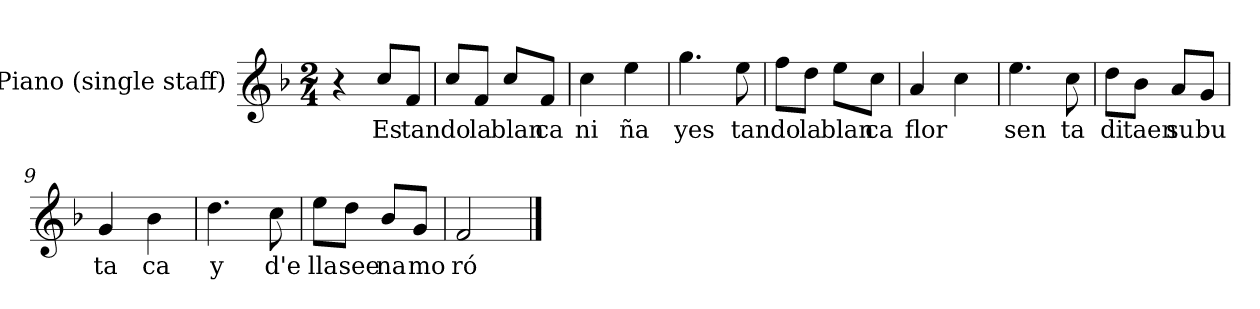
**kern	**text
*part1	*part1
*staff1	*staff1
*I"Piano (single staff)	*
*I'Pno.	*
*stria5	*
*clefG2	*
*k[b-]	*
*F:	*
*M2/4	*
*MM108	*
=1	=1
4r	.
8cc/L	Es
8f/J	tan
=2	=2
8cc/L	do
8f/J	la
8cc/L	blan
8f/J	ca
=3	=3
4cc\	ni
4ee\	ña
=4	=4
4.gg\	yes
8ee\	tan
=5	=5
8ff\L	do
8dd\J	la
8ee\L	blan
8cc\J	ca
=6	=6
4a/	flor
4cc\	.
=7	=7
4.ee\	sen
8cc\	ta
=8	=8
8dd\L	di
8b-\J	taen
8a/L	su
8g/J	bu
=9	=9
4g/	ta
4b-\	ca
=10	=10
4.dd\	y
8cc\	d'e
=11	=11
8ee\L	lla
8dd\J	see
8b-/L	na
8g/J	mo
=12	=12
2f/	ró
==	==
*-	*-
